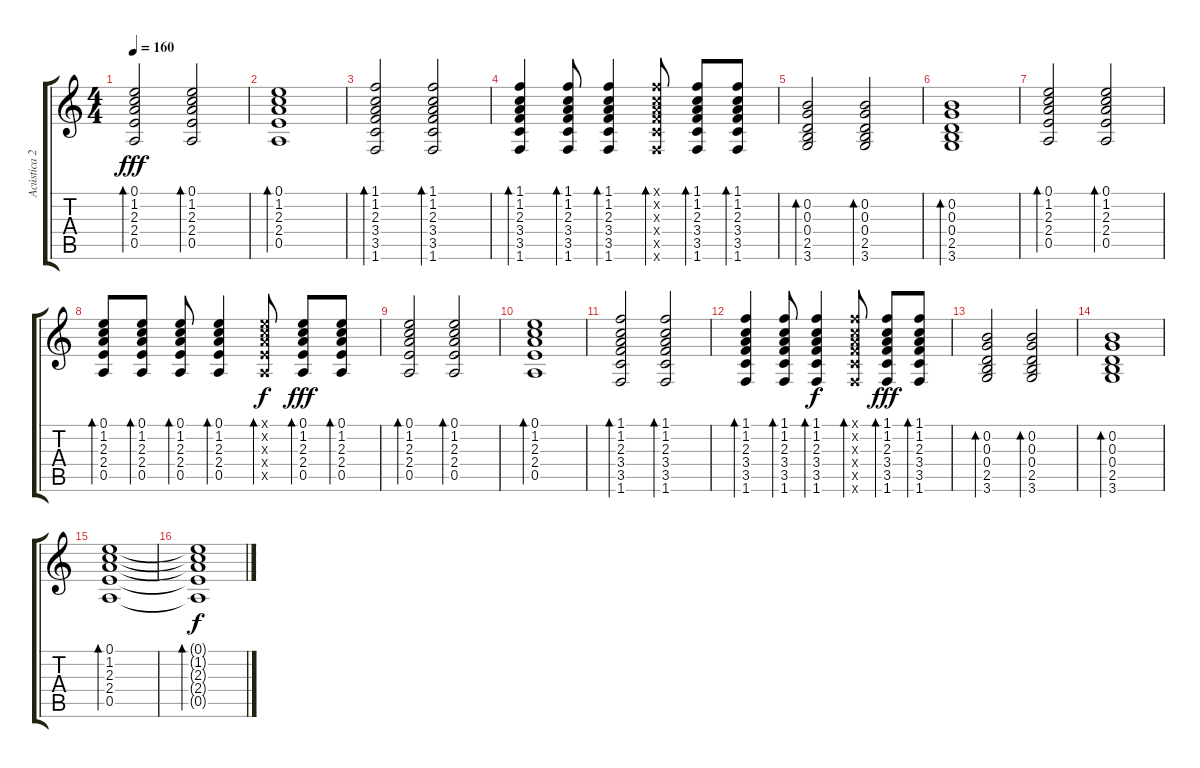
\track ("Acústica 2" "Acústica 2") {instrument acousticguitarsteel}
\staff {score tabs}
\tuning (E4 B3 G3 D3 A2 E2) {hide}
\ts (4 4)
\tempo 160
\clef g2
\ks c
(0.1 1.2 2.3 2.4 0.5).2{bd 120 dy fff instrument acousticguitarsteel} (0.1 1.2 2.3 2.4 0.5).2{bd 120} |
(0.1 1.2 2.3 2.4 0.5).1{bd 120} |
(1.1 1.2 2.3 3.4 3.5 1.6).2{bd 120} (1.1 1.2 2.3 3.4 3.5 1.6).2{bd 120} |
(1.1 1.2 2.3 3.4 3.5 1.6).4{bd 60} (1.1 1.2 2.3 3.4 3.5 1.6).8{bd 60} (1.1 1.2 2.3 3.4 3.5 1.6).4{bd 60} (1.1{x} 1.2{x} 2.3{x} 3.4{x} 3.5{x} 1.6{x}).8{bd 60} (1.1 1.2 2.3 3.4 3.5 1.6).8{bd 60} (1.1 1.2 2.3 3.4 3.5 1.6).8{bd 60} |
(0.2 0.3 0.4 2.5 3.6).2{bd 60} (0.2 0.3 0.4 2.5 3.6).2{bd 60} |
(0.2 0.3 0.4 2.5 3.6).1{bd 120} |
(0.1 1.2 2.3 2.4 0.5).2{bd 120} (0.1 1.2 2.3 2.4 0.5).2{bd 120} |
(0.1 1.2 2.3 2.4 0.5).8{bd 60} (0.1 1.2 2.3 2.4 0.5).8{bd 60} (0.1 1.2 2.3 2.4 0.5).8{bd 60} (0.1 1.2 2.3 2.4 0.5).4{bd 60} (0.1{x} 1.2{x} 2.3{x} 2.4{x} 0.5{x}).8{bd 60 dy f} (0.1 1.2 2.3 2.4 0.5).8{bd 60 dy fff} (0.1 1.2 2.3 2.4 0.5).8{bd 60} |
(0.1 1.2 2.3 2.4 0.5).2{bd 120} (0.1 1.2 2.3 2.4 0.5).2{bd 120} |
(0.1 1.2 2.3 2.4 0.5).1{bd 120} |
(1.1 1.2 2.3 3.4 3.5 1.6).2{bd 60} (1.1 1.2 2.3 3.4 3.5 1.6).2{bd 120} |
(1.1 1.2 2.3 3.4 3.5 1.6).4{bd 60} (1.1 1.2 2.3 3.4 3.5 1.6).8{bd 60} (1.1 1.2 2.3 3.4 3.5 1.6).4{bd 60 dy f} (1.1{x} 1.2{x} 2.3{x} 3.4{x} 3.5{x} 1.6{x}).8{bd 60} (1.1 1.2 2.3 3.4 3.5 1.6).8{bd 60 dy fff} (1.1 1.2 2.3 3.4 3.5 1.6).8{bd 60} |
(0.2 0.3 0.4 2.5 3.6).2{bd 60} (0.2 0.3 0.4 2.5 3.6).2{bd 60} |
(0.2 0.3 0.4 2.5 3.6).1{bd 120} |
(0.1 1.2 2.3 2.4 0.5).1{bd 120} |
(0.1{t} 1.2{t} 2.3{t} 2.4{t} 0.5{t}).1{bd 120 dy f}
